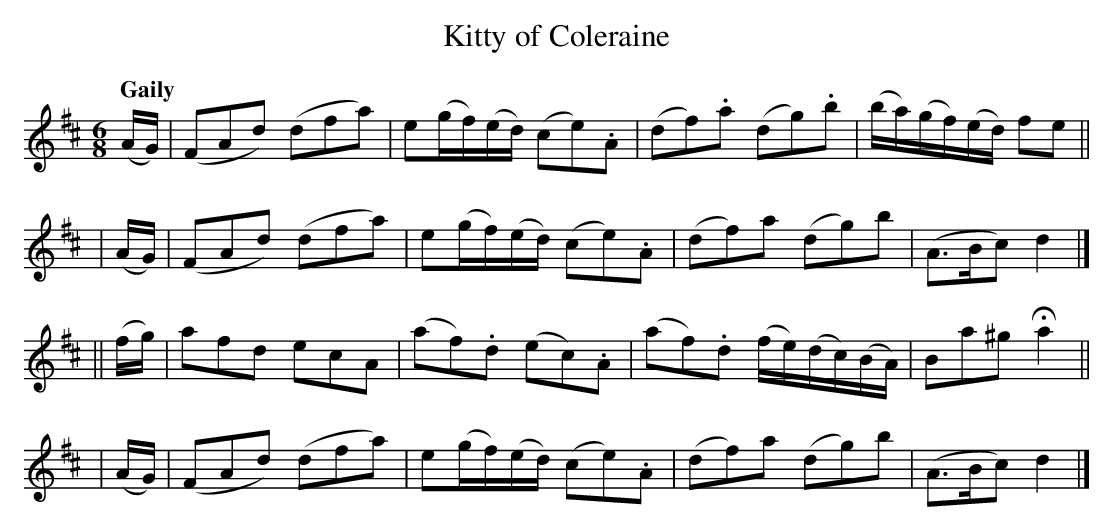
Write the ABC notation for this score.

X:1
T: Kitty of Coleraine
Q: "Gaily"
M: 6/8
L: 1/8
K: D
   (A/G/) | (FAd) (dfa) | e(g/f/)(e/d/) (ce).A | (df).a (dg).b | (b/a/)(g/f/)(e/d/) fe ||
|  (A/G/) | (FAd) (dfa) | e(g/f/)(e/d/) (ce).A | (df)a (dg)b | (A>Bc) d2 |]
|| (f/g/) |  afd   ecA  | (af).d (ec).A | (af).d (f/e/)(d/c/)(B/A/) | Ba^g Ha2 ||
|  (A/G/) | (FAd) (dfa) | e(g/f/)(e/d/) (ce).A | (df)a (dg)b | (A>Bc) d2 |]
